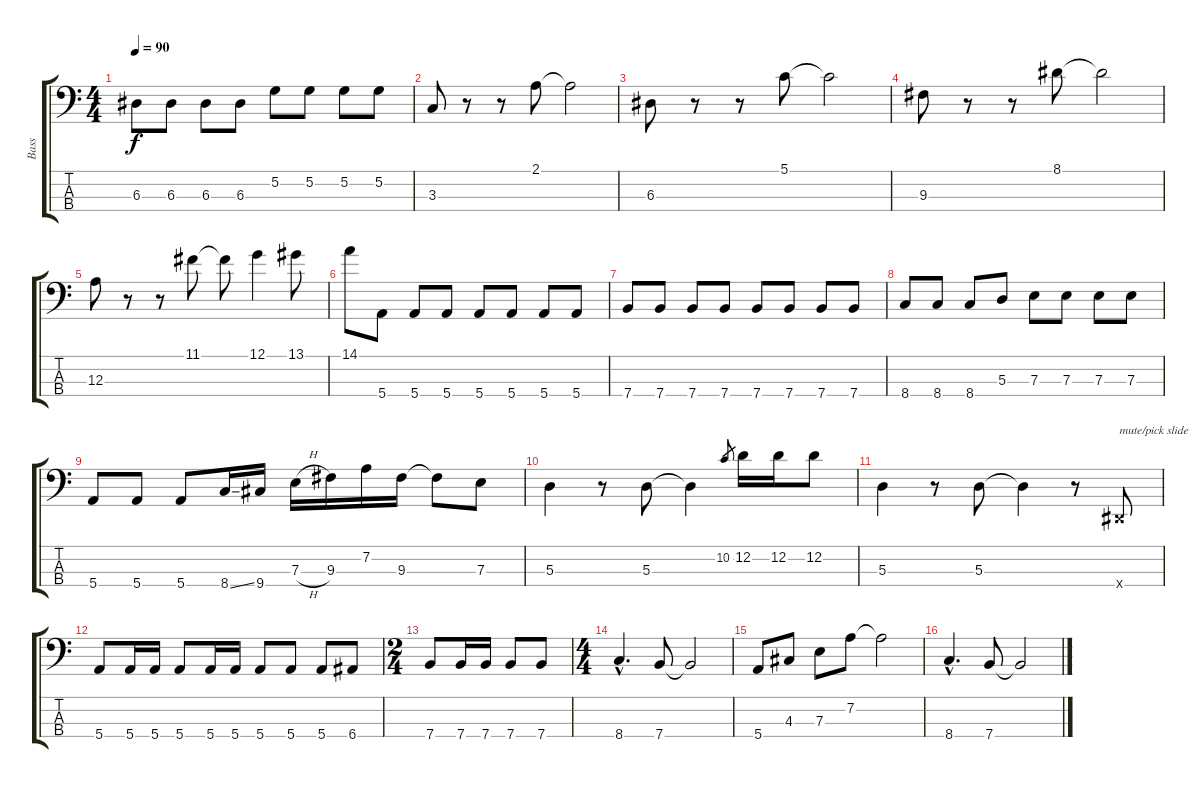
\track ("Bass" "Bass") {instrument electricbassfinger}
\staff {score tabs}
\tuning (G2 D2 A1 E1) {hide}
\ts (4 4)
\tempo 90
\clef f4
\ks c
6.3.8{dy f} 6.3.8 6.3.8 6.3.8 5.2.8 5.2.8 5.2.8 5.2.8 |
3.3.8 r.8 r.8 2.1.8 2.1{t}.2 |
6.3.8 r.8 r.8 5.1.8 5.1{t}.2 |
9.3.8 r.8 r.8 8.1.8 8.1{t}.2 |
12.3.8 r.8 r.8 11.1.8 11.1{t}.8 12.1.4 13.1.8 |
14.1.8 5.4.8 5.4.8 5.4.8 5.4.8 5.4.8 5.4.8 5.4.8 |
7.4.8 7.4.8 7.4.8 7.4.8 7.4.8 7.4.8 7.4.8 7.4.8 |
8.4.8 8.4.8 8.4.8 5.3.8 7.3.8 7.3.8 7.3.8 7.3.8 |
5.4.8 5.4.8 5.4.8 8.4{ss}.16 9.4.16 7.3{h}.16 9.3.16 7.2.16 9.3.16 9.3{t}.8 7.3.8 |
5.3.4 r.8 5.3.8 5.3{t}.4 10.2.8{gr} 12.2.16 12.2.16 12.2.8 |
5.3.4 r.8 5.3.8 5.3{t}.4 r.8 -1.4{x}.8{txt "mute/pick slide"} |
5.4.8 5.4.16 5.4.16 5.4.8 5.4.16 5.4.16 5.4.8 5.4.8 5.4.8 6.4.8 |
\ts (2 4)
7.4.8 7.4.16 7.4.16 7.4.8 7.4.8 |
\ts (4 4)
8.4{hac}.4{d} 7.4.8 7.4{t}.2 |
5.4.8 4.3.8 7.3.8 7.2.8 7.2{t}.2 |
8.4{hac}.4{d} 7.4.8 7.4{t}.2
